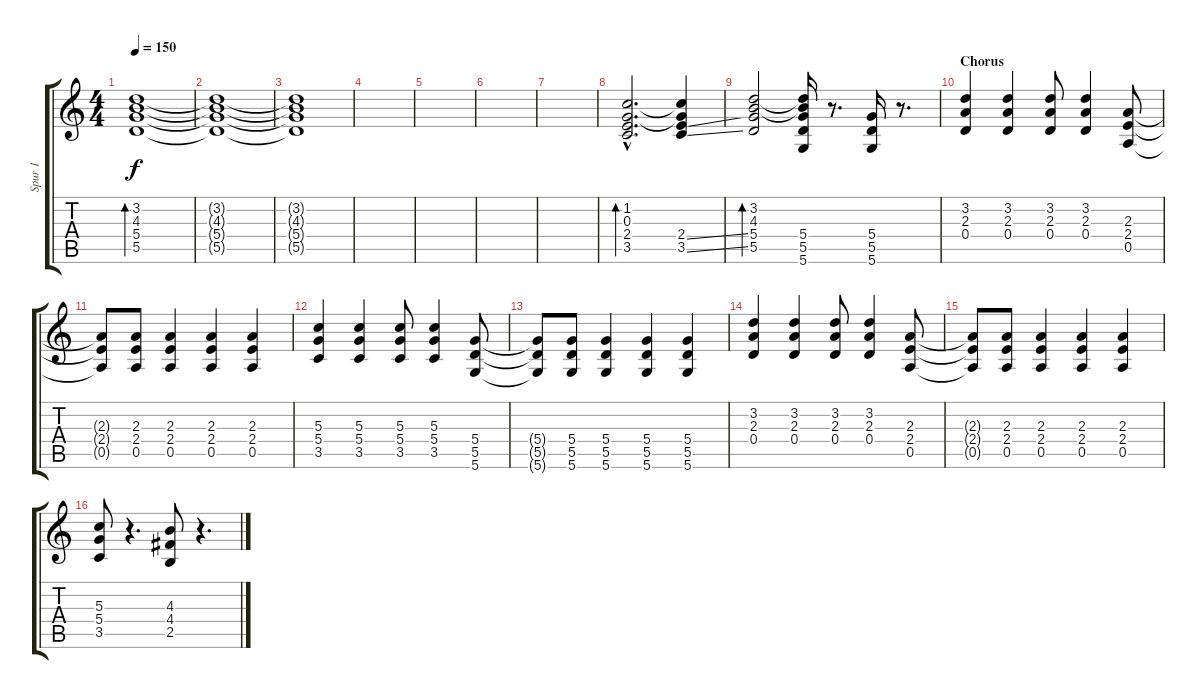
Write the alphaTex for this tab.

\track ("Spur 1" "Spur 1") {instrument distortionguitar}
\staff {score tabs}
\tuning (E4 B3 G3 D3 A2 D2) {hide}
\ts (4 4)
\tempo 150
\clef g2
\ks c
(3.2 4.3 5.4 5.5).1{bd 60 dy f volume 5} |
(3.2{t} 4.3{t} 5.4{t} 5.5{t}).1 |
(3.2{t} 4.3{t} 5.4{t} 5.5{t}).1 |
|
|
|
|
(1.2{hac} 0.3{hac} 2.4{hac} 3.5{hac}).2{d bd 60 volume 13} (1.2{t} 0.3{t} 2.4{ss} 3.5{ss}).4 |
(3.2 4.3 5.4 5.5).2{bd 60} (3.2{t} 4.3{t} 5.4 5.5 5.6).16 r.8{d} (5.4 5.5 5.6).16 r.8{d} |
\section ("" "Chorus")
(3.2 2.3 0.4).4 (3.2 2.3 0.4).4 (3.2 2.3 0.4).8 (3.2 2.3 0.4).4 (2.3 2.4 0.5).8 |
(2.3{t} 2.4{t} 0.5{t}).8 (2.3 2.4 0.5).8 (2.3 2.4 0.5).4 (2.3 2.4 0.5).4 (2.3 2.4 0.5).4 |
(5.3 5.4 3.5).4 (5.3 5.4 3.5).4 (5.3 5.4 3.5).8 (5.3 5.4 3.5).4 (5.4 5.5 5.6).8 |
(5.4{t} 5.5{t} 5.6{t}).8 (5.4 5.5 5.6).8 (5.4 5.5 5.6).4 (5.4 5.5 5.6).4 (5.4 5.5 5.6).4 |
(3.2 2.3 0.4).4 (3.2 2.3 0.4).4 (3.2 2.3 0.4).8 (3.2 2.3 0.4).4 (2.3 2.4 0.5).8 |
(2.3{t} 2.4{t} 0.5{t}).8 (2.3 2.4 0.5).8 (2.3 2.4 0.5).4 (2.3 2.4 0.5).4 (2.3 2.4 0.5).4 |
(5.3 5.4 3.5).8 r.4{d} (4.3 4.4 2.5).8 r.4{d}
